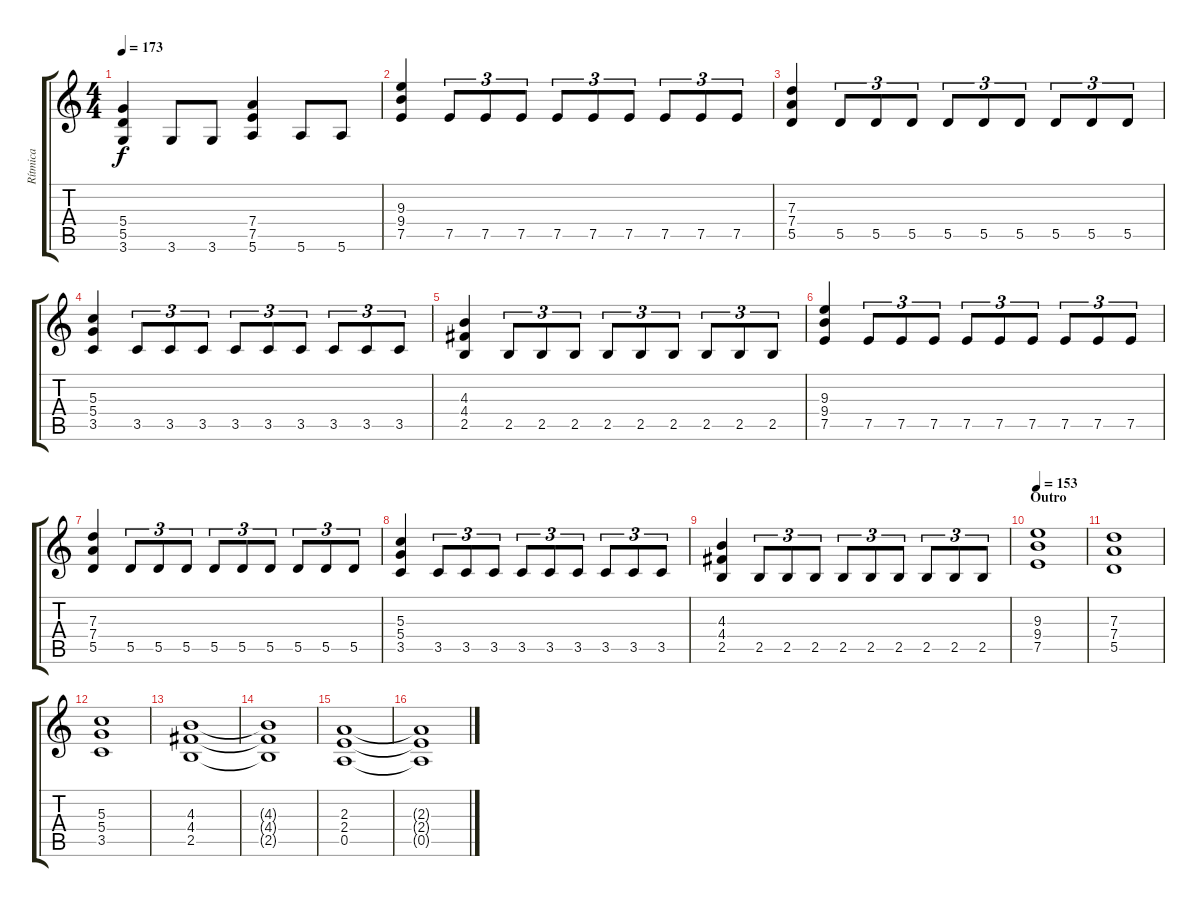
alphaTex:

\track ("Rítmica" "Rítmica") {instrument distortionguitar}
\staff {score tabs}
\tuning (E4 B3 G3 D3 A2 E2) {hide}
\ts (4 4)
\tempo 173
\clef g2
\ks c
(5.4 5.5 3.6).4{dy f} 3.6.8 3.6.8 (7.4 7.5 5.6).4 5.6.8 5.6.8 |
(9.3 9.4 7.5).4 7.5.8{tu (3 2)} 7.5.8{tu (3 2)} 7.5.8{tu (3 2)} 7.5.8{tu (3 2)} 7.5.8{tu (3 2)} 7.5.8{tu (3 2)} 7.5.8{tu (3 2)} 7.5.8{tu (3 2)} 7.5.8{tu (3 2)} |
(7.3 7.4 5.5).4 5.5.8{tu (3 2)} 5.5.8{tu (3 2)} 5.5.8{tu (3 2)} 5.5.8{tu (3 2)} 5.5.8{tu (3 2)} 5.5.8{tu (3 2)} 5.5.8{tu (3 2)} 5.5.8{tu (3 2)} 5.5.8{tu (3 2)} |
(5.3 5.4 3.5).4 3.5.8{tu (3 2)} 3.5.8{tu (3 2)} 3.5.8{tu (3 2)} 3.5.8{tu (3 2)} 3.5.8{tu (3 2)} 3.5.8{tu (3 2)} 3.5.8{tu (3 2)} 3.5.8{tu (3 2)} 3.5.8{tu (3 2)} |
(4.3 4.4 2.5).4 2.5.8{tu (3 2)} 2.5.8{tu (3 2)} 2.5.8{tu (3 2)} 2.5.8{tu (3 2)} 2.5.8{tu (3 2)} 2.5.8{tu (3 2)} 2.5.8{tu (3 2)} 2.5.8{tu (3 2)} 2.5.8{tu (3 2)} |
(9.3 9.4 7.5).4 7.5.8{tu (3 2)} 7.5.8{tu (3 2)} 7.5.8{tu (3 2)} 7.5.8{tu (3 2)} 7.5.8{tu (3 2)} 7.5.8{tu (3 2)} 7.5.8{tu (3 2)} 7.5.8{tu (3 2)} 7.5.8{tu (3 2)} |
(7.3 7.4 5.5).4 5.5.8{tu (3 2)} 5.5.8{tu (3 2)} 5.5.8{tu (3 2)} 5.5.8{tu (3 2)} 5.5.8{tu (3 2)} 5.5.8{tu (3 2)} 5.5.8{tu (3 2)} 5.5.8{tu (3 2)} 5.5.8{tu (3 2)} |
(5.3 5.4 3.5).4 3.5.8{tu (3 2)} 3.5.8{tu (3 2)} 3.5.8{tu (3 2)} 3.5.8{tu (3 2)} 3.5.8{tu (3 2)} 3.5.8{tu (3 2)} 3.5.8{tu (3 2)} 3.5.8{tu (3 2)} 3.5.8{tu (3 2)} |
(4.3 4.4 2.5).4 2.5.8{tu (3 2)} 2.5.8{tu (3 2)} 2.5.8{tu (3 2)} 2.5.8{tu (3 2)} 2.5.8{tu (3 2)} 2.5.8{tu (3 2)} 2.5.8{tu (3 2)} 2.5.8{tu (3 2)} 2.5.8{tu (3 2)} |
\section ("" "Outro")
\tempo 153
(9.3 9.4 7.5).1 |
(7.3 7.4 5.5).1 |
(5.3 5.4 3.5).1 |
(4.3 4.4 2.5).1 |
(4.3{t} 4.4{t} 2.5{t}).1 |
(2.3 2.4 0.5).1 |
(2.3{t} 2.4{t} 0.5{t}).1
